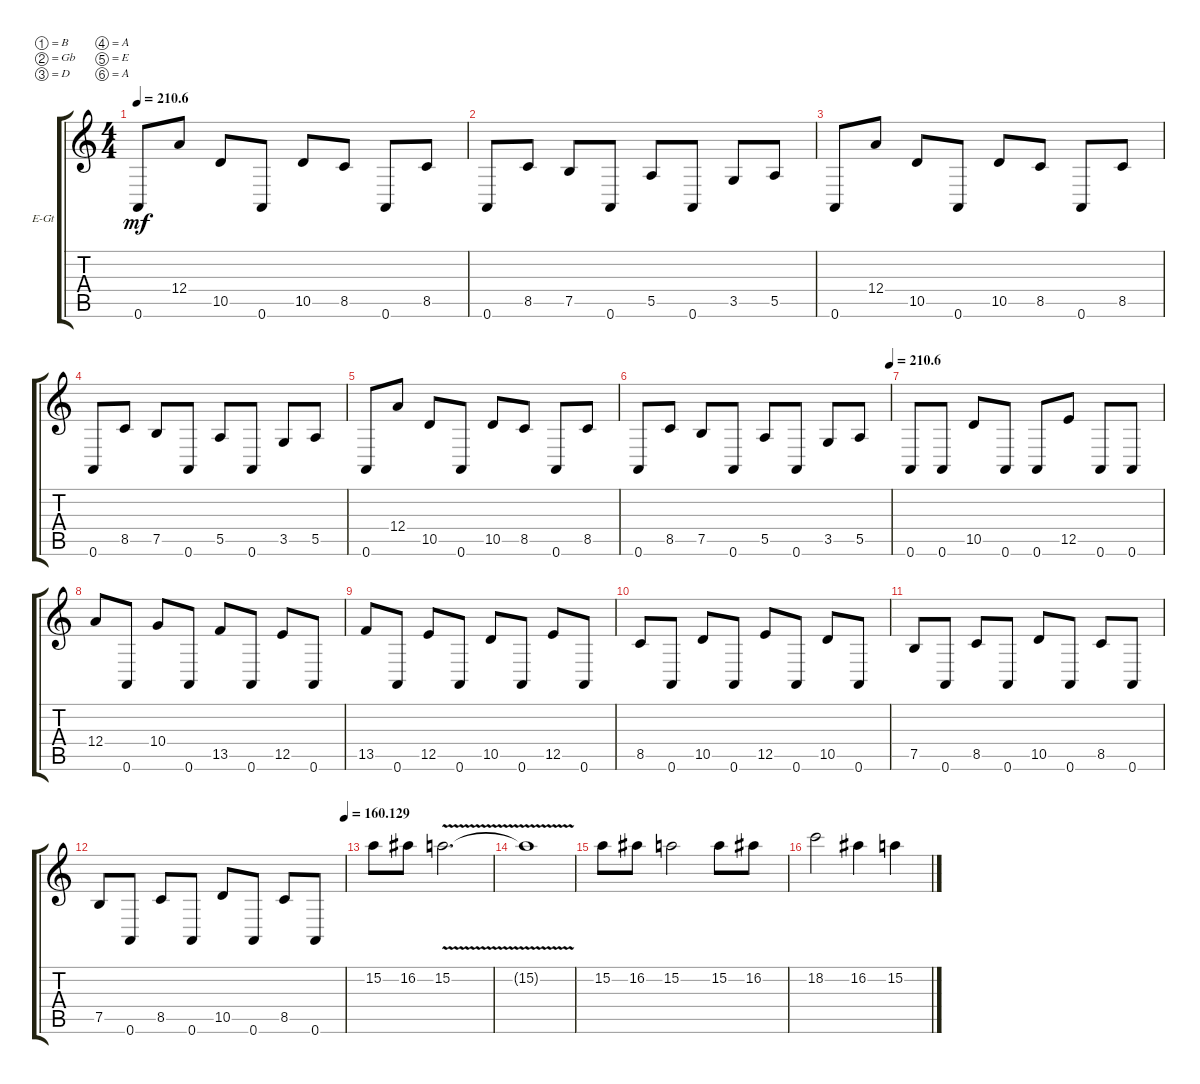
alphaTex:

\bracketExtendMode groupsimilarinstruments
\firstSystemTrackNameOrientation horizontal
\otherSystemsTrackNameOrientation horizontal
\track ("Electric Guitar 1" "E-Gt") {instrument distortionguitar}
\staff {score tabs}
\tuning (B3 Gb3 D3 A2 E2 A1)
\ts (4 4)
\tempo
210.6
\accidentals auto
\clef g2
\ottava regular
\simile none
\ks c
0.6.8{dy mf} 12.4.8 10.5.8 0.6.8 10.5.8 8.5.8 0.6.8 8.5.8 |
0.6.8 8.5.8 7.5.8 0.6.8 5.5.8 0.6.8 3.5.8 5.5.8 |
0.6.8 12.4.8 10.5.8 0.6.8 10.5.8 8.5.8 0.6.8 8.5.8 |
0.6.8 8.5.8 7.5.8 0.6.8 5.5.8 0.6.8 3.5.8 5.5.8 |
0.6.8 12.4.8 10.5.8 0.6.8 10.5.8 8.5.8 0.6.8 8.5.8 |
\tempo (210.6 1)
0.6.8 8.5.8 7.5.8 0.6.8 5.5.8 0.6.8 3.5.8 5.5.8 |
0.6.8 0.6.8 10.5.8 0.6.8 0.6.8 12.5.8 0.6.8 0.6.8 |
12.4.8 0.6.8 10.4.8 0.6.8 13.5.8 0.6.8 12.5.8 0.6.8 |
13.5.8 0.6.8 12.5.8 0.6.8 10.5.8 0.6.8 12.5.8 0.6.8 |
8.5.8 0.6.8 10.5.8 0.6.8 12.5.8 0.6.8 10.5.8 0.6.8 |
7.5.8 0.6.8 8.5.8 0.6.8 10.5.8 0.6.8 8.5.8 0.6.8 |
\tempo (160.129 1)
7.5.8 0.6.8 8.5.8 0.6.8 10.5.8 0.6.8 8.5.8 0.6.8 |
15.2.8 16.2.8 15.2{v}.2{d} |
15.2{v t}.1 |
15.2.8 16.2.8 15.2.2 15.2.8 16.2.8 |
18.2.2 16.2.4 15.2.4
